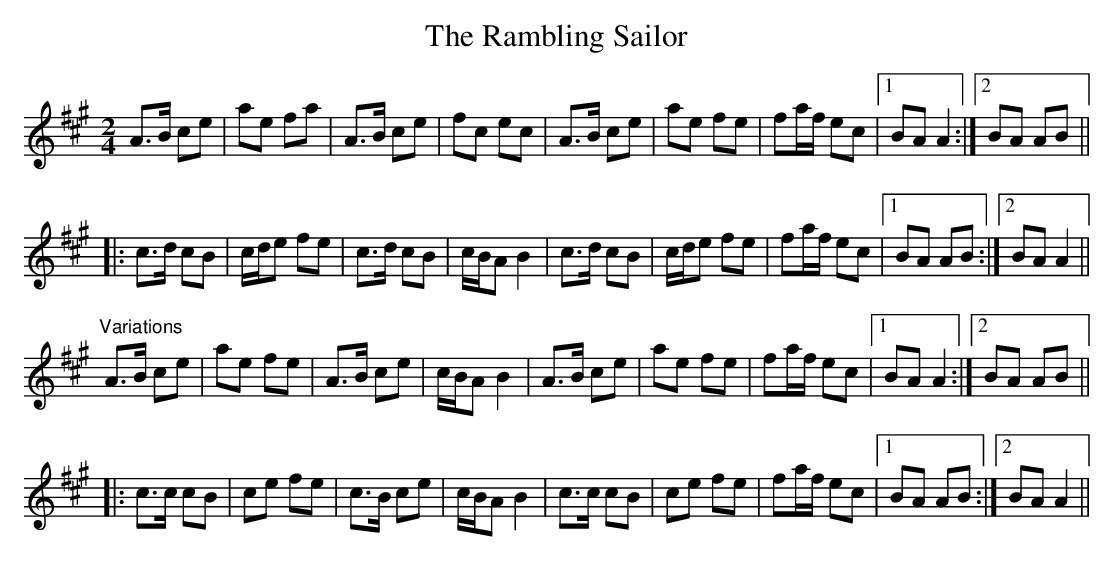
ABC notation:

X:1
T:Rambling Sailor, The
M:2/4
L:1/8
K:A
A>B ce|ae fa|A>B ce|fc ec|A>B ce|ae fe|fa/f/ ec|1 BA A2:|2 BA AB||
|:c>d cB|c/d/e fe|c>d cB|c/B/A B2|c>d cB|c/d/e fe|fa/f/ ec|1 BA AB:|2 BA A2||
"Variations"
A>B ce|ae fe|A>B ce|c/B/A B2|A>B ce|ae fe|fa/f/ ec|1 BA A2:|2 BA AB||
|:c>c cB|ce fe|c>B ce|c/B/A B2|c>c cB|ce fe|fa/f/ ec|1 BA AB:|2 BA A2||
